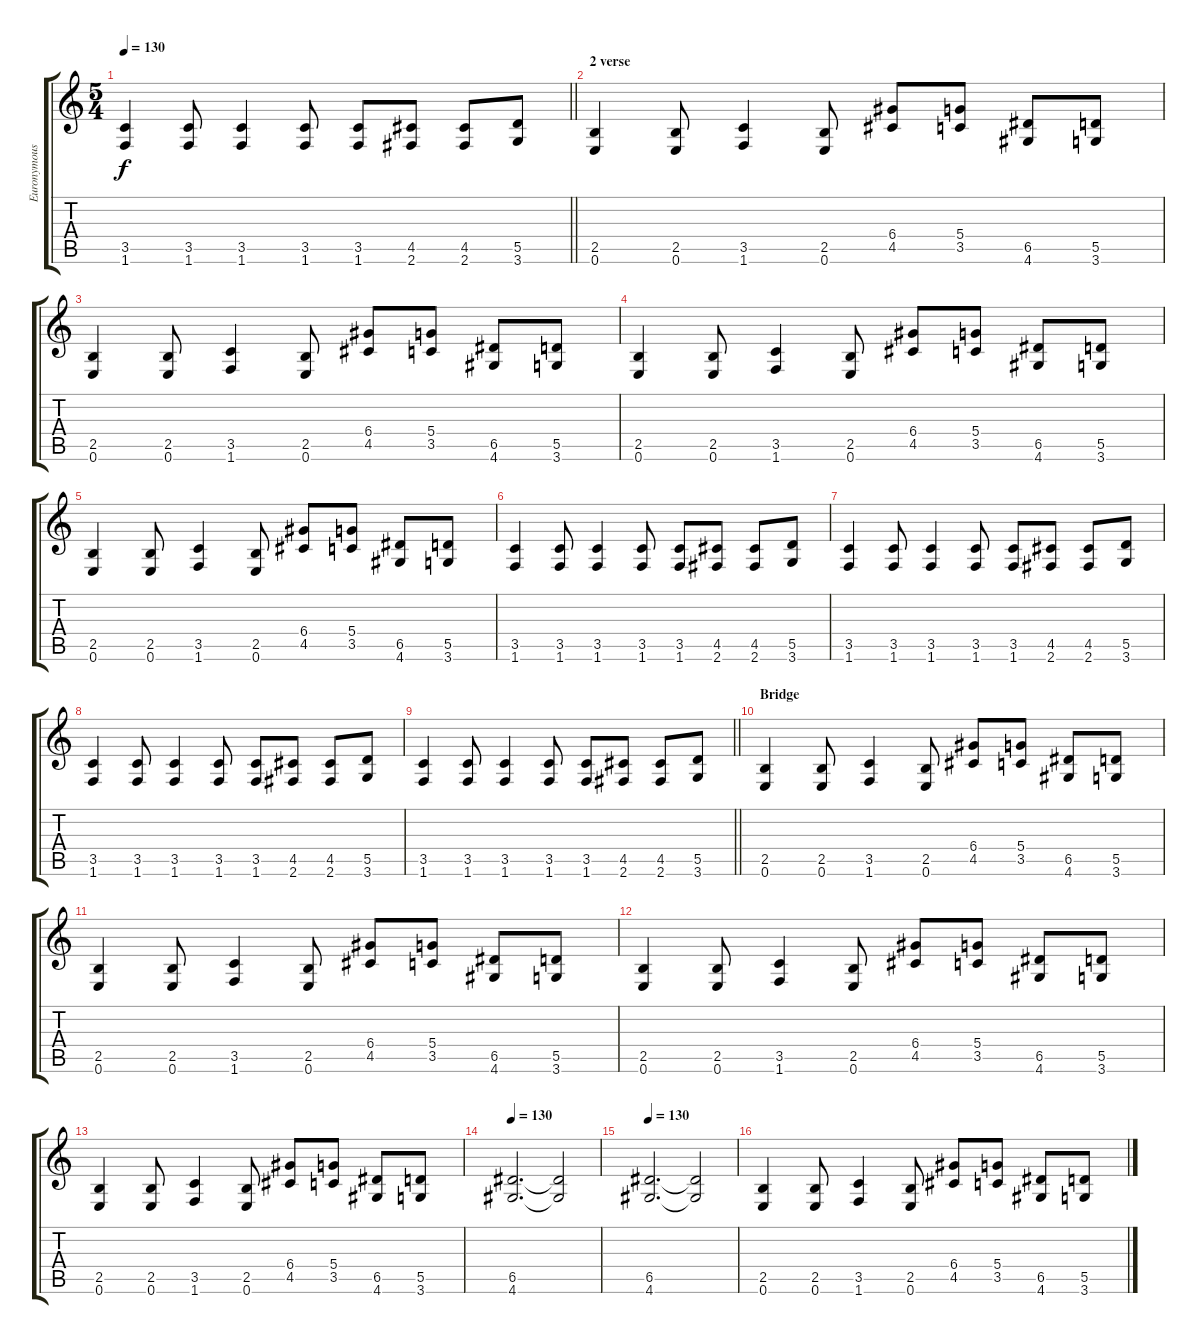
\track ("Euronymous" "Euronymous") {instrument overdrivenguitar}
\staff {score tabs}
\tuning (E4 B3 G3 D3 A2 E2) {hide}
\ts (5 4)
\tempo 130
\clef g2
\barLineRight lightlight
\ks c
(3.5 1.6).4{dy f} (3.5 1.6).8 (3.5 1.6).4 (3.5 1.6).8 (3.5 1.6).8 (4.5 2.6).8 (4.5 2.6).8 (5.5 3.6).8 |
\section ("" "2 verse")
(2.5 0.6).4 (2.5 0.6).8 (3.5 1.6).4 (2.5 0.6).8 (6.4 4.5).8 (5.4 3.5).8 (6.5 4.6).8 (5.5 3.6).8 |
(2.5 0.6).4 (2.5 0.6).8 (3.5 1.6).4 (2.5 0.6).8 (6.4 4.5).8 (5.4 3.5).8 (6.5 4.6).8 (5.5 3.6).8 |
(2.5 0.6).4 (2.5 0.6).8 (3.5 1.6).4 (2.5 0.6).8 (6.4 4.5).8 (5.4 3.5).8 (6.5 4.6).8 (5.5 3.6).8 |
(2.5 0.6).4 (2.5 0.6).8 (3.5 1.6).4 (2.5 0.6).8 (6.4 4.5).8 (5.4 3.5).8 (6.5 4.6).8 (5.5 3.6).8 |
(3.5 1.6).4 (3.5 1.6).8 (3.5 1.6).4 (3.5 1.6).8 (3.5 1.6).8 (4.5 2.6).8 (4.5 2.6).8 (5.5 3.6).8 |
(3.5 1.6).4 (3.5 1.6).8 (3.5 1.6).4 (3.5 1.6).8 (3.5 1.6).8 (4.5 2.6).8 (4.5 2.6).8 (5.5 3.6).8 |
(3.5 1.6).4 (3.5 1.6).8 (3.5 1.6).4 (3.5 1.6).8 (3.5 1.6).8 (4.5 2.6).8 (4.5 2.6).8 (5.5 3.6).8 |
\barLineRight lightlight
(3.5 1.6).4 (3.5 1.6).8 (3.5 1.6).4 (3.5 1.6).8 (3.5 1.6).8 (4.5 2.6).8 (4.5 2.6).8 (5.5 3.6).8 |
\section ("" "Bridge")
(2.5 0.6).4 (2.5 0.6).8 (3.5 1.6).4 (2.5 0.6).8 (6.4 4.5).8 (5.4 3.5).8 (6.5 4.6).8 (5.5 3.6).8 |
(2.5 0.6).4 (2.5 0.6).8 (3.5 1.6).4 (2.5 0.6).8 (6.4 4.5).8 (5.4 3.5).8 (6.5 4.6).8 (5.5 3.6).8 |
(2.5 0.6).4 (2.5 0.6).8 (3.5 1.6).4 (2.5 0.6).8 (6.4 4.5).8 (5.4 3.5).8 (6.5 4.6).8 (5.5 3.6).8 |
(2.5 0.6).4 (2.5 0.6).8 (3.5 1.6).4 (2.5 0.6).8 (6.4 4.5).8 (5.4 3.5).8 (6.5 4.6).8 (5.5 3.6).8 |
\tempo 130
(6.5 4.6).2{d} (6.5{t} 4.6{t}).2 |
\tempo 130
(6.5 4.6).2{d} (6.5{t} 4.6{t}).2 |
(2.5 0.6).4 (2.5 0.6).8 (3.5 1.6).4 (2.5 0.6).8 (6.4 4.5).8 (5.4 3.5).8 (6.5 4.6).8 (5.5 3.6).8
